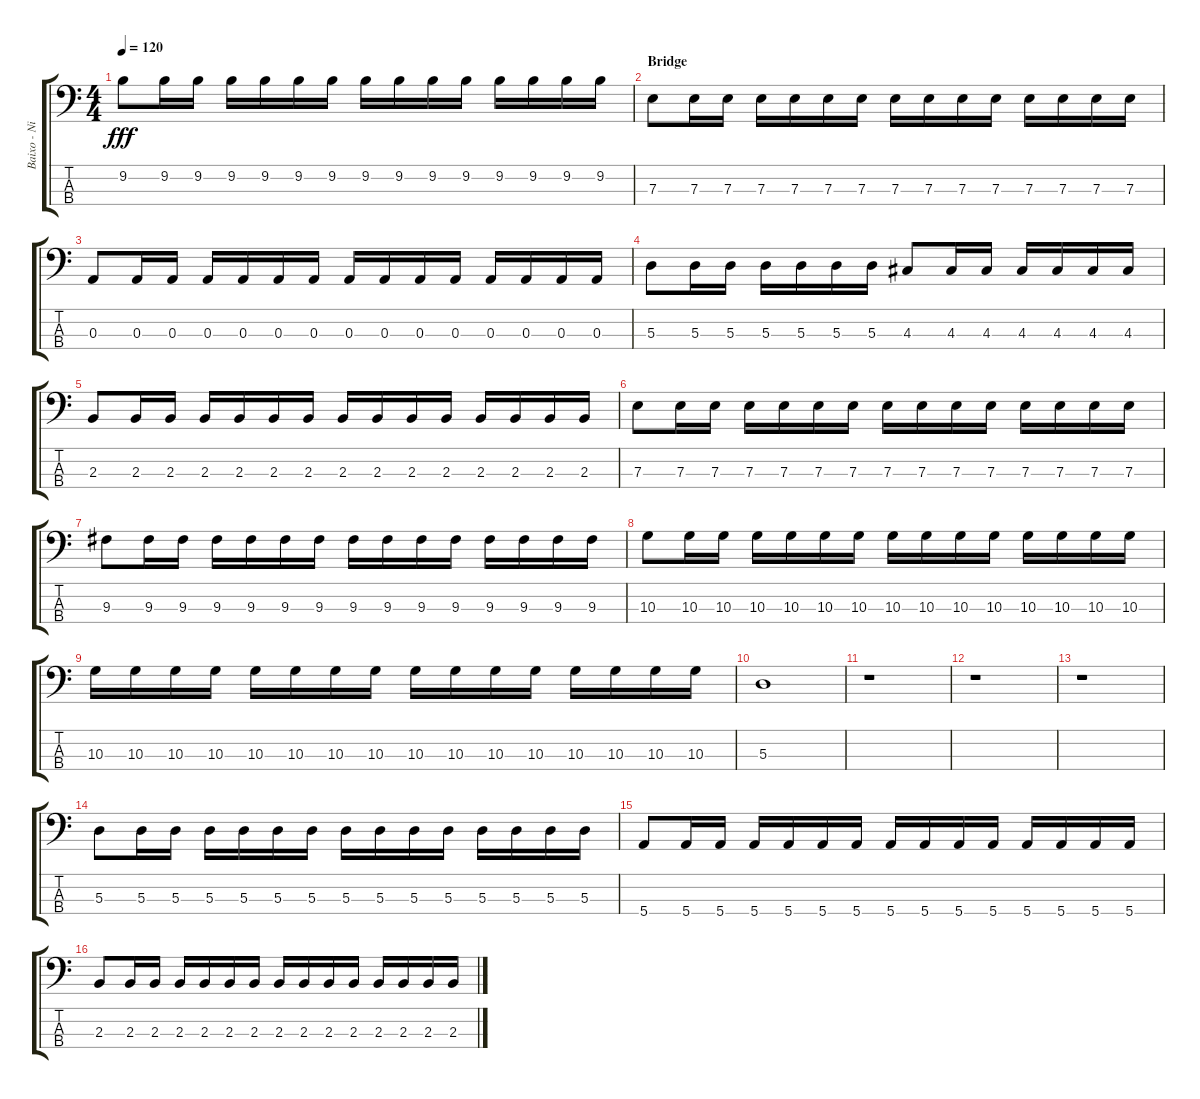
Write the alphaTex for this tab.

\track ("Baixo - Nikola" "Baixo - Ni") {instrument electricbasspick}
\staff {score tabs}
\tuning (G2 D2 A1 E1) {hide}
\ts (4 4)
\tempo 120
\clef f4
\ks c
9.2.8{dy fff} 9.2.16 9.2.16 9.2.16 9.2.16 9.2.16 9.2.16 9.2.16 9.2.16 9.2.16 9.2.16 9.2.16 9.2.16 9.2.16 9.2.16 |
\section ("" "Bridge")
7.3.8 7.3.16 7.3.16 7.3.16 7.3.16 7.3.16 7.3.16 7.3.16 7.3.16 7.3.16 7.3.16 7.3.16 7.3.16 7.3.16 7.3.16 |
0.3.8 0.3.16 0.3.16 0.3.16 0.3.16 0.3.16 0.3.16 0.3.16 0.3.16 0.3.16 0.3.16 0.3.16 0.3.16 0.3.16 0.3.16 |
5.3.8 5.3.16 5.3.16 5.3.16 5.3.16 5.3.16 5.3.16 4.3.8 4.3.16 4.3.16 4.3.16 4.3.16 4.3.16 4.3.16 |
2.3.8 2.3.16 2.3.16 2.3.16 2.3.16 2.3.16 2.3.16 2.3.16 2.3.16 2.3.16 2.3.16 2.3.16 2.3.16 2.3.16 2.3.16 |
7.3.8 7.3.16 7.3.16 7.3.16 7.3.16 7.3.16 7.3.16 7.3.16 7.3.16 7.3.16 7.3.16 7.3.16 7.3.16 7.3.16 7.3.16 |
9.3.8 9.3.16 9.3.16 9.3.16 9.3.16 9.3.16 9.3.16 9.3.16 9.3.16 9.3.16 9.3.16 9.3.16 9.3.16 9.3.16 9.3.16 |
10.3.8 10.3.16 10.3.16 10.3.16 10.3.16 10.3.16 10.3.16 10.3.16 10.3.16 10.3.16 10.3.16 10.3.16 10.3.16 10.3.16 10.3.16 |
10.3.16 10.3.16 10.3.16 10.3.16 10.3.16 10.3.16 10.3.16 10.3.16 10.3.16 10.3.16 10.3.16 10.3.16 10.3.16 10.3.16 10.3.16 10.3.16 |
5.3.1 |
r.1 |
r.1 |
r.1 |
5.3.8 5.3.16 5.3.16 5.3.16 5.3.16 5.3.16 5.3.16 5.3.16 5.3.16 5.3.16 5.3.16 5.3.16 5.3.16 5.3.16 5.3.16 |
5.4.8 5.4.16 5.4.16 5.4.16 5.4.16 5.4.16 5.4.16 5.4.16 5.4.16 5.4.16 5.4.16 5.4.16 5.4.16 5.4.16 5.4.16 |
2.3.8 2.3.16 2.3.16 2.3.16 2.3.16 2.3.16 2.3.16 2.3.16 2.3.16 2.3.16 2.3.16 2.3.16 2.3.16 2.3.16 2.3.16
